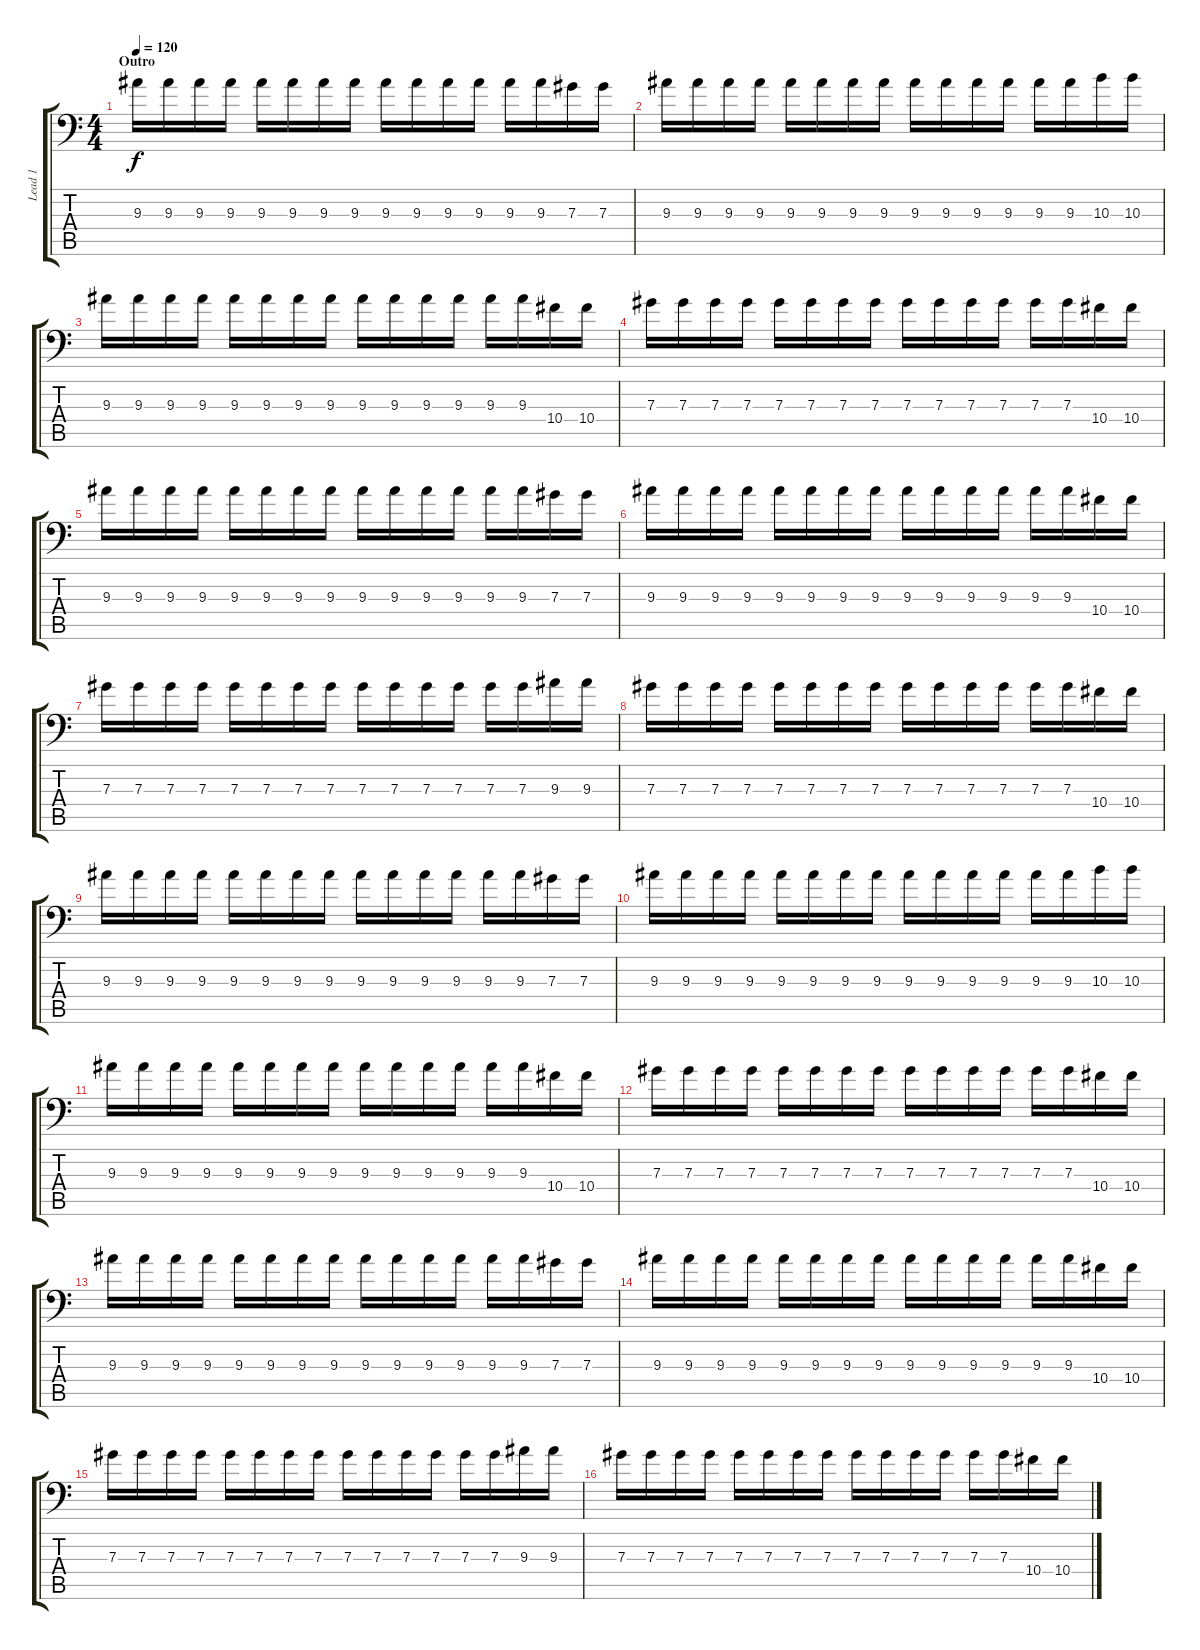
\track ("Lead 1" "Lead 1") {instrument overdrivenguitar}
\staff {score tabs}
\tuning (Bb3 F3 Db3 Ab2 Eb2 Bb1) {hide}
\ts (4 4)
\section ("" "Outro")
\tempo 120
\clef f4
\ks c
9.3.16{dy f} 9.3.16 9.3.16 9.3.16 9.3.16 9.3.16 9.3.16 9.3.16 9.3.16 9.3.16 9.3.16 9.3.16 9.3.16 9.3.16 7.3.16 7.3.16 |
9.3.16 9.3.16 9.3.16 9.3.16 9.3.16 9.3.16 9.3.16 9.3.16 9.3.16 9.3.16 9.3.16 9.3.16 9.3.16 9.3.16 10.3.16 10.3.16 |
9.3.16 9.3.16 9.3.16 9.3.16 9.3.16 9.3.16 9.3.16 9.3.16 9.3.16 9.3.16 9.3.16 9.3.16 9.3.16 9.3.16 10.4.16 10.4.16 |
7.3.16 7.3.16 7.3.16 7.3.16 7.3.16 7.3.16 7.3.16 7.3.16 7.3.16 7.3.16 7.3.16 7.3.16 7.3.16 7.3.16 10.4.16 10.4.16 |
9.3.16 9.3.16 9.3.16 9.3.16 9.3.16 9.3.16 9.3.16 9.3.16 9.3.16 9.3.16 9.3.16 9.3.16 9.3.16 9.3.16 7.3.16 7.3.16 |
9.3.16 9.3.16 9.3.16 9.3.16 9.3.16 9.3.16 9.3.16 9.3.16 9.3.16 9.3.16 9.3.16 9.3.16 9.3.16 9.3.16 10.4.16 10.4.16 |
7.3.16 7.3.16 7.3.16 7.3.16 7.3.16 7.3.16 7.3.16 7.3.16 7.3.16 7.3.16 7.3.16 7.3.16 7.3.16 7.3.16 9.3.16 9.3.16 |
7.3.16 7.3.16 7.3.16 7.3.16 7.3.16 7.3.16 7.3.16 7.3.16 7.3.16 7.3.16 7.3.16 7.3.16 7.3.16 7.3.16 10.4.16 10.4.16 |
9.3.16 9.3.16 9.3.16 9.3.16 9.3.16 9.3.16 9.3.16 9.3.16 9.3.16 9.3.16 9.3.16 9.3.16 9.3.16 9.3.16 7.3.16 7.3.16 |
9.3.16 9.3.16 9.3.16 9.3.16 9.3.16 9.3.16 9.3.16 9.3.16 9.3.16 9.3.16 9.3.16 9.3.16 9.3.16 9.3.16 10.3.16 10.3.16 |
9.3.16 9.3.16 9.3.16 9.3.16 9.3.16 9.3.16 9.3.16 9.3.16 9.3.16 9.3.16 9.3.16 9.3.16 9.3.16 9.3.16 10.4.16 10.4.16 |
7.3.16 7.3.16 7.3.16 7.3.16 7.3.16 7.3.16 7.3.16 7.3.16 7.3.16 7.3.16 7.3.16 7.3.16 7.3.16 7.3.16 10.4.16 10.4.16 |
9.3.16 9.3.16 9.3.16 9.3.16 9.3.16 9.3.16 9.3.16 9.3.16 9.3.16 9.3.16 9.3.16 9.3.16 9.3.16 9.3.16 7.3.16 7.3.16 |
9.3.16 9.3.16 9.3.16 9.3.16 9.3.16 9.3.16 9.3.16 9.3.16 9.3.16 9.3.16 9.3.16 9.3.16 9.3.16 9.3.16 10.4.16 10.4.16 |
7.3.16 7.3.16 7.3.16 7.3.16 7.3.16 7.3.16 7.3.16 7.3.16 7.3.16 7.3.16 7.3.16 7.3.16 7.3.16 7.3.16 9.3.16 9.3.16 |
7.3.16 7.3.16 7.3.16 7.3.16 7.3.16 7.3.16 7.3.16 7.3.16 7.3.16 7.3.16 7.3.16 7.3.16 7.3.16 7.3.16 10.4.16 10.4.16
